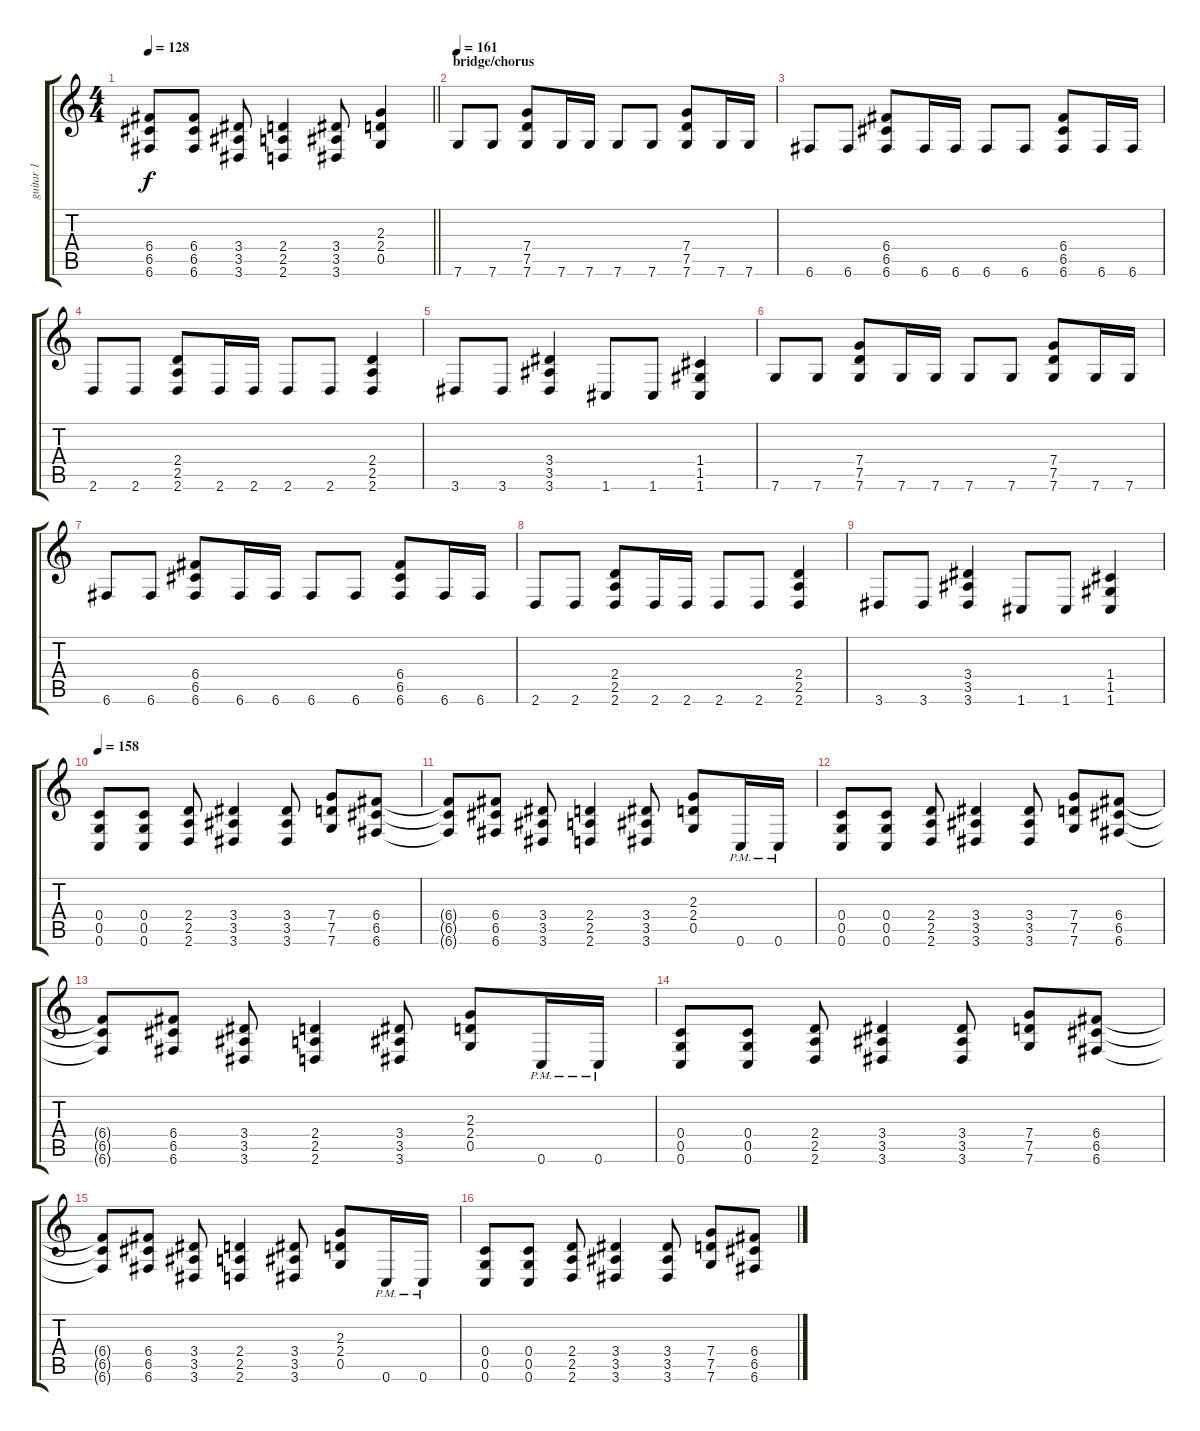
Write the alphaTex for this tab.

\track ("guitar 1" "guitar 1") {instrument distortionguitar}
\staff {score tabs}
\tuning (D4 A3 F3 C3 G2 C2) {hide}
\ts (4 4)
\tempo 128
\clef g2
\barLineRight lightlight
\ks c
(6.4{t} 6.5{t} 6.6{t}).8{dy f} (6.4 6.5 6.6).8 (3.4 3.5 3.6).8 (2.4 2.5 2.6).4 (3.4 3.5 3.6).8 (2.3 2.4 0.5).4 |
\section ("" "bridge/chorus")
\tempo 161
7.6.8 7.6.8 (7.4 7.5 7.6).8 7.6.16 7.6.16 7.6.8 7.6.8 (7.4 7.5 7.6).8 7.6.16 7.6.16 |
6.6.8 6.6.8 (6.4 6.5 6.6).8 6.6.16 6.6.16 6.6.8 6.6.8 (6.4 6.5 6.6).8 6.6.16 6.6.16 |
2.6.8 2.6.8 (2.4 2.5 2.6).8 2.6.16 2.6.16 2.6.8 2.6.8 (2.4 2.5 2.6).4 |
3.6.8 3.6.8 (3.4 3.5 3.6).4 1.6.8 1.6.8 (1.4 1.5 1.6).4 |
7.6.8 7.6.8 (7.4 7.5 7.6).8 7.6.16 7.6.16 7.6.8 7.6.8 (7.4 7.5 7.6).8 7.6.16 7.6.16 |
6.6.8 6.6.8 (6.4 6.5 6.6).8 6.6.16 6.6.16 6.6.8 6.6.8 (6.4 6.5 6.6).8 6.6.16 6.6.16 |
2.6.8 2.6.8 (2.4 2.5 2.6).8 2.6.16 2.6.16 2.6.8 2.6.8 (2.4 2.5 2.6).4 |
3.6.8 3.6.8 (3.4 3.5 3.6).4 1.6.8 1.6.8 (1.4 1.5 1.6).4 |
\tempo 158
(0.4 0.5 0.6).8 (0.4 0.5 0.6).8 (2.4 2.5 2.6).8 (3.4 3.5 3.6).4 (3.4 3.5 3.6).8 (7.4 7.5 7.6).8 (6.4 6.5 6.6).8 |
(6.4{t} 6.5{t} 6.6{t}).8 (6.4 6.5 6.6).8 (3.4 3.5 3.6).8 (2.4 2.5 2.6).4 (3.4 3.5 3.6).8 (2.3 2.4 0.5).8 0.6{pm}.16 0.6{pm}.16 |
(0.4 0.5 0.6).8 (0.4 0.5 0.6).8 (2.4 2.5 2.6).8 (3.4 3.5 3.6).4 (3.4 3.5 3.6).8 (7.4 7.5 7.6).8 (6.4 6.5 6.6).8 |
(6.4{t} 6.5{t} 6.6{t}).8 (6.4 6.5 6.6).8 (3.4 3.5 3.6).8 (2.4 2.5 2.6).4 (3.4 3.5 3.6).8 (2.3 2.4 0.5).8 0.6{pm}.16 0.6{pm}.16 |
(0.4 0.5 0.6).8 (0.4 0.5 0.6).8 (2.4 2.5 2.6).8 (3.4 3.5 3.6).4 (3.4 3.5 3.6).8 (7.4 7.5 7.6).8 (6.4 6.5 6.6).8 |
(6.4{t} 6.5{t} 6.6{t}).8 (6.4 6.5 6.6).8 (3.4 3.5 3.6).8 (2.4 2.5 2.6).4 (3.4 3.5 3.6).8 (2.3 2.4 0.5).8 0.6{pm}.16 0.6{pm}.16 |
(0.4 0.5 0.6).8 (0.4 0.5 0.6).8 (2.4 2.5 2.6).8 (3.4 3.5 3.6).4 (3.4 3.5 3.6).8 (7.4 7.5 7.6).8 (6.4 6.5 6.6).8
